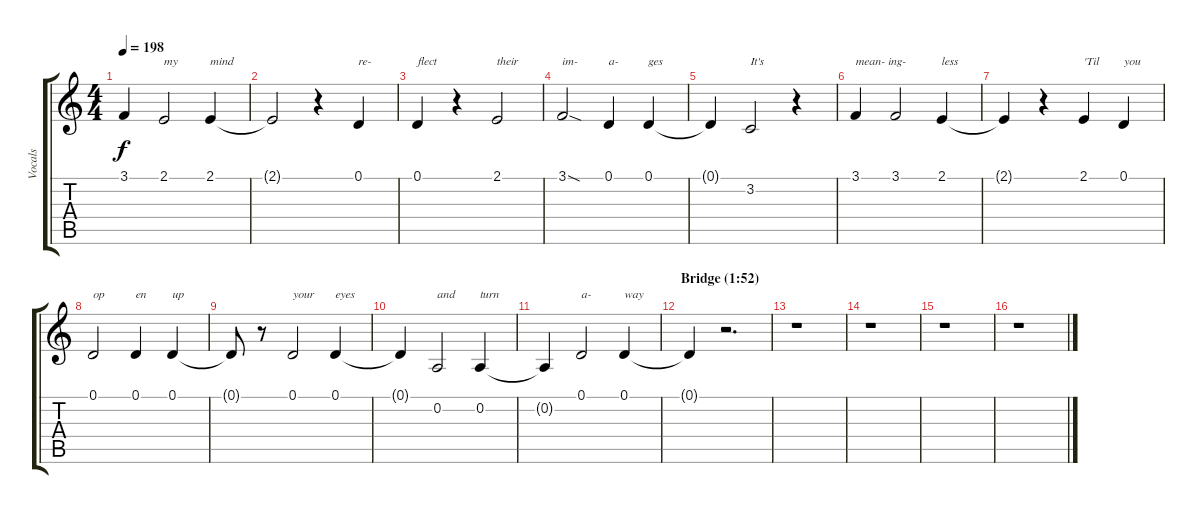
\track ("Vocals" "Vocals") {instrument violin}
\staff {score tabs}
\tuning (D4 A3 F3 C3 G2 C2) {hide}
\ts (4 4)
\tempo 198
\clef g2
\ks c
3.1{t}.4{dy f} 2.1.2{txt "my"} 2.1.4{txt "mind"} |
2.1{t}.2 r.4 0.1.4{txt "re-"} |
0.1.4{txt "flect"} r.4 2.1.2{txt "their"} |
3.1{sod}.2{txt "im-"} 0.1.4{txt "a-"} 0.1.4{txt "ges"} |
0.1{t}.4 3.2.2{txt "It's"} r.4 |
3.1.4{txt "mean- ing-"} 3.1.2 2.1.4{txt "less"} |
2.1{t}.4 r.4 2.1.4{txt "'Til"} 0.1.4{txt "you"} |
0.1.2{txt "op"} 0.1.4{txt "en"} 0.1.4{txt "up"} |
0.1{t}.8 r.8 0.1.2{txt "your"} 0.1.4{txt "eyes"} |
0.1{t}.4 0.2.2{txt "and"} 0.2.4{txt "turn"} |
0.2{t}.4 0.1.2{txt "a-"} 0.1.4{txt "way"} |
\section ("" "Bridge (1:52)")
0.1{t}.4 r.2{d} |
r.1 |
r.1 |
r.1 |
r.1
